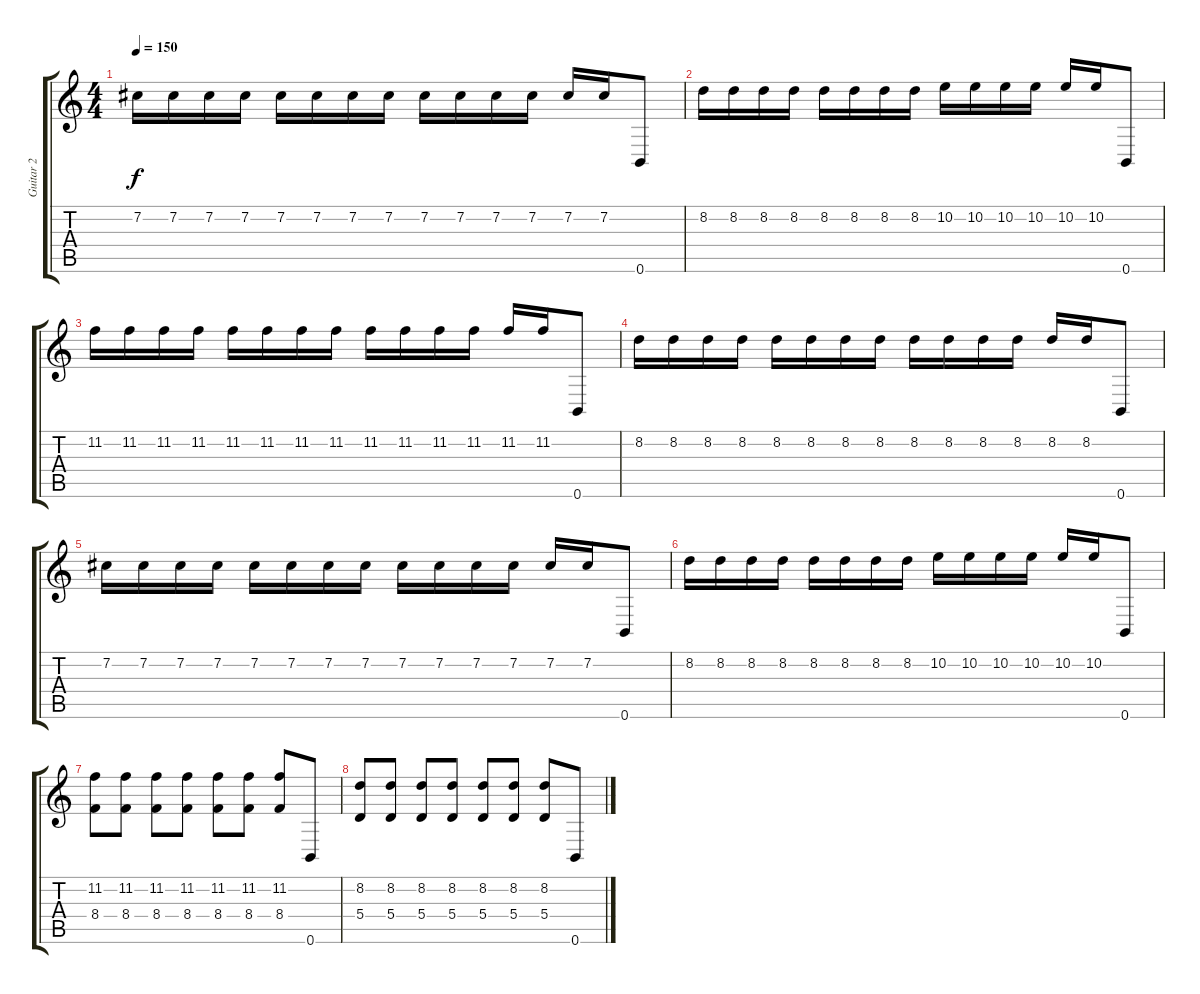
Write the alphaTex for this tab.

\track ("Guitar 2" "Guitar 2") {instrument distortionguitar}
\staff {score tabs}
\tuning (B3 Gb3 D3 A2 E2 B1) {hide}
\ts (4 4)
\tempo 150
\clef g2
\ks c
7.2.16{dy f} 7.2.16 7.2.16 7.2.16 7.2.16 7.2.16 7.2.16 7.2.16 7.2.16 7.2.16 7.2.16 7.2.16 7.2.16 7.2.16 0.6.8 |
8.2.16 8.2.16 8.2.16 8.2.16 8.2.16 8.2.16 8.2.16 8.2.16 10.2.16 10.2.16 10.2.16 10.2.16 10.2.16 10.2.16 0.6.8 |
11.2.16 11.2.16 11.2.16 11.2.16 11.2.16 11.2.16 11.2.16 11.2.16 11.2.16 11.2.16 11.2.16 11.2.16 11.2.16 11.2.16 0.6.8 |
8.2.16 8.2.16 8.2.16 8.2.16 8.2.16 8.2.16 8.2.16 8.2.16 8.2.16 8.2.16 8.2.16 8.2.16 8.2.16 8.2.16 0.6.8 |
7.2.16 7.2.16 7.2.16 7.2.16 7.2.16 7.2.16 7.2.16 7.2.16 7.2.16 7.2.16 7.2.16 7.2.16 7.2.16 7.2.16 0.6.8 |
8.2.16 8.2.16 8.2.16 8.2.16 8.2.16 8.2.16 8.2.16 8.2.16 10.2.16 10.2.16 10.2.16 10.2.16 10.2.16 10.2.16 0.6.8 |
(11.2 8.4).8 (11.2 8.4).8 (11.2 8.4).8 (11.2 8.4).8 (11.2 8.4).8 (11.2 8.4).8 (11.2 8.4).8 0.6.8 |
(8.2 5.4).8 (8.2 5.4).8 (8.2 5.4).8 (8.2 5.4).8 (8.2 5.4).8 (8.2 5.4).8 (8.2 5.4).8 0.6.8
